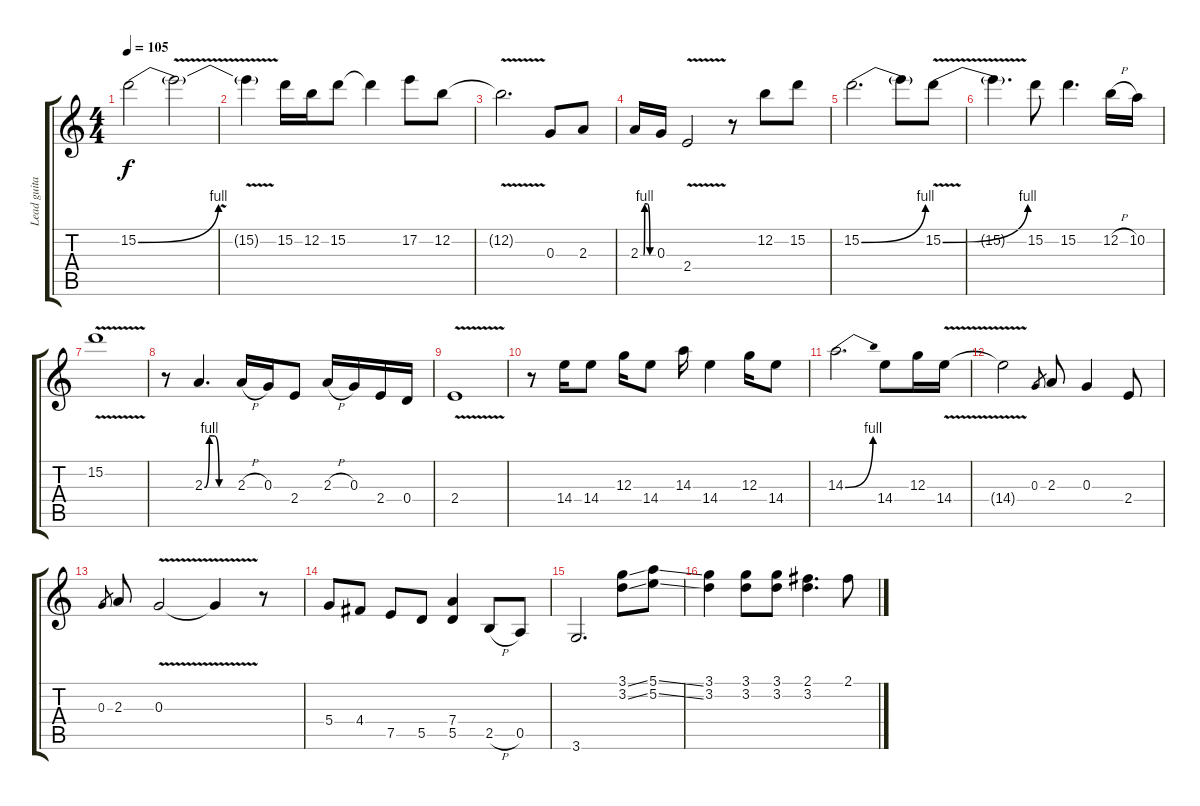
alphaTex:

\track ("Lead guitar" "Lead guita") {instrument distortionguitar}
\staff {score tabs}
\tuning (E4 B3 G3 D3 A2 E2) {hide}
\ts (4 4)
\tempo 105
\clef g2
\ks c
15.2{be (bend 0 0 60 4)}.2{dy f} 15.2{v t}.2 |
15.2{t}.4 15.2.16 12.2.16 15.2.8 15.2{t}.4 17.2.8 12.2.8 |
12.2{v t}.2{d} 0.3.8 2.3.8 |
2.3{be (custom 0 0 16 0 20 4 33 4 45 0 60 0)}.16 0.3.16 2.4{v}.2 r.8 12.2.8 15.2.8 |
15.2{be (bend 0 0 60 4)}.2{d} 15.2{t}.8 15.2{be (bend 0 0 60 4) v}.8 |
15.2{t}.4{d} 15.2.8 15.2.4{d} 12.2{h}.16 10.2.16 |
15.2{v}.1 |
r.8 2.3{be (custom 0 0 10 4 20 4 30 0 60 0)}.4{d} 2.3{h}.16 0.3.16 2.4.8 2.3{h}.16 0.3.16 2.4.16 0.4.16 |
2.4{v}.1 |
r.8 14.4.16 14.4.8 12.3.16 14.4.8 14.3.16 14.4.4 12.3.16 14.4.8 |
14.3{be (bend 0 0 60 4)}.2{d} 14.4.8 12.3.16 14.4{v}.16 |
14.4{v t}.2 0.3.8{gr} 2.3.8 0.3.4 2.4.8 |
0.3.8{gr} 2.3.8 0.3{v}.2 0.3{t}.4 r.8 |
5.4.8 4.4.8 7.5.8 5.5.8 (7.4 5.5).4 2.5{h}.8 0.5.8 |
3.6.2{d} (3.1{ss} 3.2{ss}).8 (5.1{ss} 5.2{ss}).8 |
(3.1 3.2).4 (3.1 3.2).8 (3.1 3.2).8 (2.1 3.2).4{d} 2.1.8
